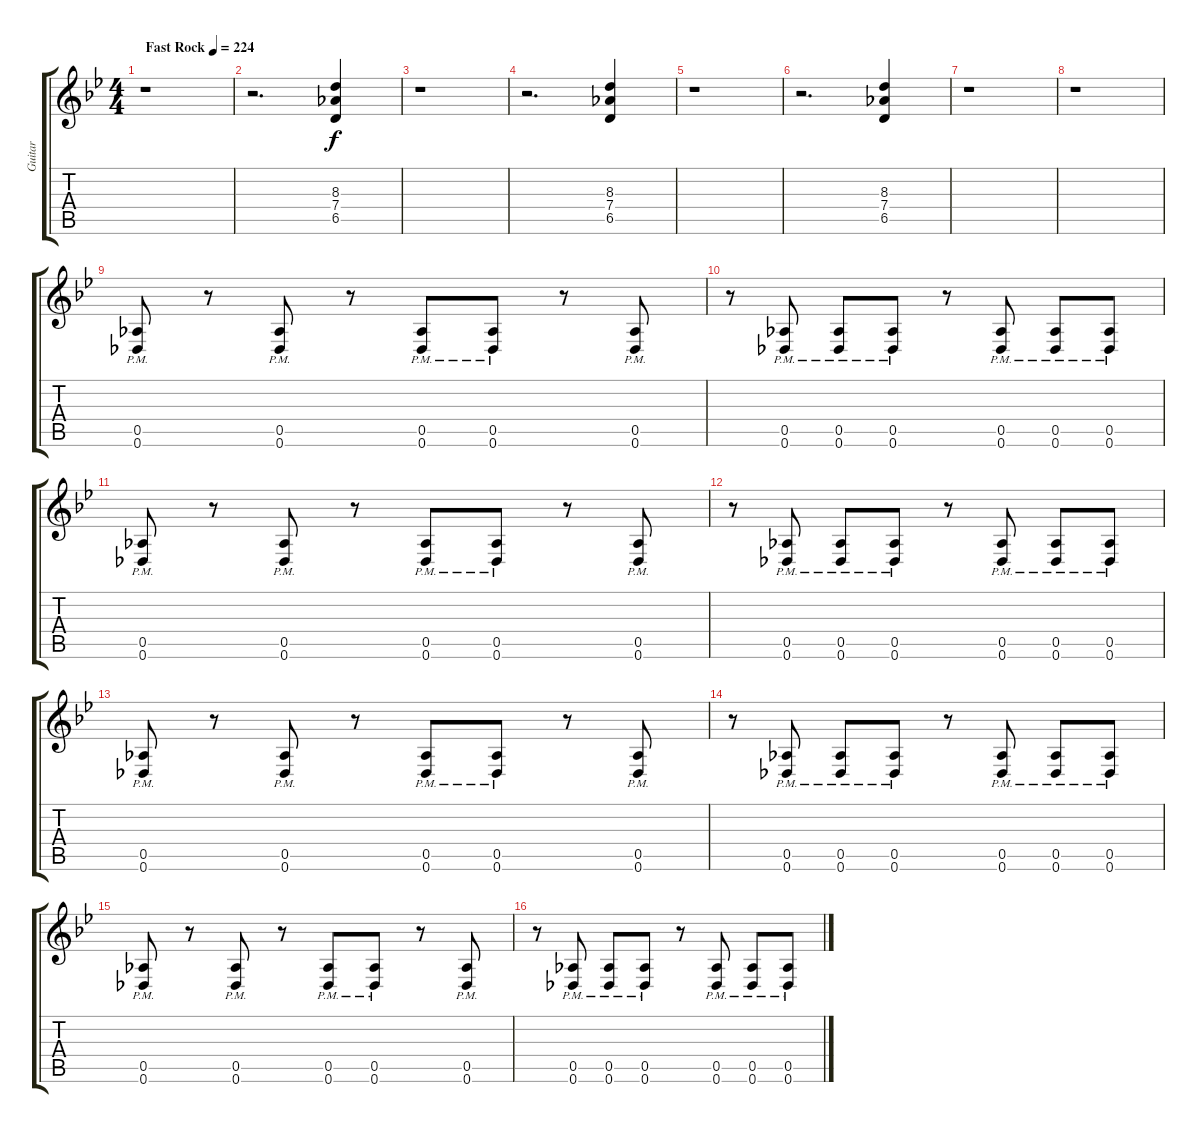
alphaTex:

\track ("Guitar" "Guitar") {instrument distortionguitar}
\staff {score tabs}
\tuning (Eb4 Bb3 Gb3 Db3 Ab2 Db2) {hide}
\ts (4 4)
\tempo (224 "Fast Rock")
\clef g2
\ks bb
r.1{dy f instrument distortionguitar} |
r.2{d} (8.3 7.4 6.5).4 |
r.1 |
r.2{d} (8.3 7.4 6.5).4 |
r.1 |
r.2{d} (8.3 7.4 6.5).4 |
r.1 |
r.1 |
(0.5{pm} 0.6{pm}).8 r.8 (0.5{pm} 0.6{pm}).8 r.8 (0.5{pm} 0.6{pm}).8 (0.5{pm} 0.6{pm}).8 r.8 (0.5{pm} 0.6{pm}).8 |
r.8 (0.5{pm} 0.6{pm}).8 (0.5{pm} 0.6{pm}).8 (0.5{pm} 0.6{pm}).8 r.8 (0.5{pm} 0.6{pm}).8 (0.5{pm} 0.6{pm}).8 (0.5{pm} 0.6{pm}).8 |
(0.5{pm} 0.6{pm}).8 r.8 (0.5{pm} 0.6{pm}).8 r.8 (0.5{pm} 0.6{pm}).8 (0.5{pm} 0.6{pm}).8 r.8 (0.5{pm} 0.6{pm}).8 |
r.8 (0.5{pm} 0.6{pm}).8 (0.5{pm} 0.6{pm}).8 (0.5{pm} 0.6{pm}).8 r.8 (0.5{pm} 0.6{pm}).8 (0.5{pm} 0.6{pm}).8 (0.5{pm} 0.6{pm}).8 |
(0.5{pm} 0.6{pm}).8 r.8 (0.5{pm} 0.6{pm}).8 r.8 (0.5{pm} 0.6{pm}).8 (0.5{pm} 0.6{pm}).8 r.8 (0.5{pm} 0.6{pm}).8 |
r.8 (0.5{pm} 0.6{pm}).8 (0.5{pm} 0.6{pm}).8 (0.5{pm} 0.6{pm}).8 r.8 (0.5{pm} 0.6{pm}).8 (0.5{pm} 0.6{pm}).8 (0.5{pm} 0.6{pm}).8 |
(0.5{pm} 0.6{pm}).8 r.8 (0.5{pm} 0.6{pm}).8 r.8 (0.5{pm} 0.6{pm}).8 (0.5{pm} 0.6{pm}).8 r.8 (0.5{pm} 0.6{pm}).8 |
r.8 (0.5{pm} 0.6{pm}).8 (0.5{pm} 0.6{pm}).8 (0.5{pm} 0.6{pm}).8 r.8 (0.5{pm} 0.6{pm}).8 (0.5{pm} 0.6{pm}).8 (0.5{pm} 0.6{pm}).8
